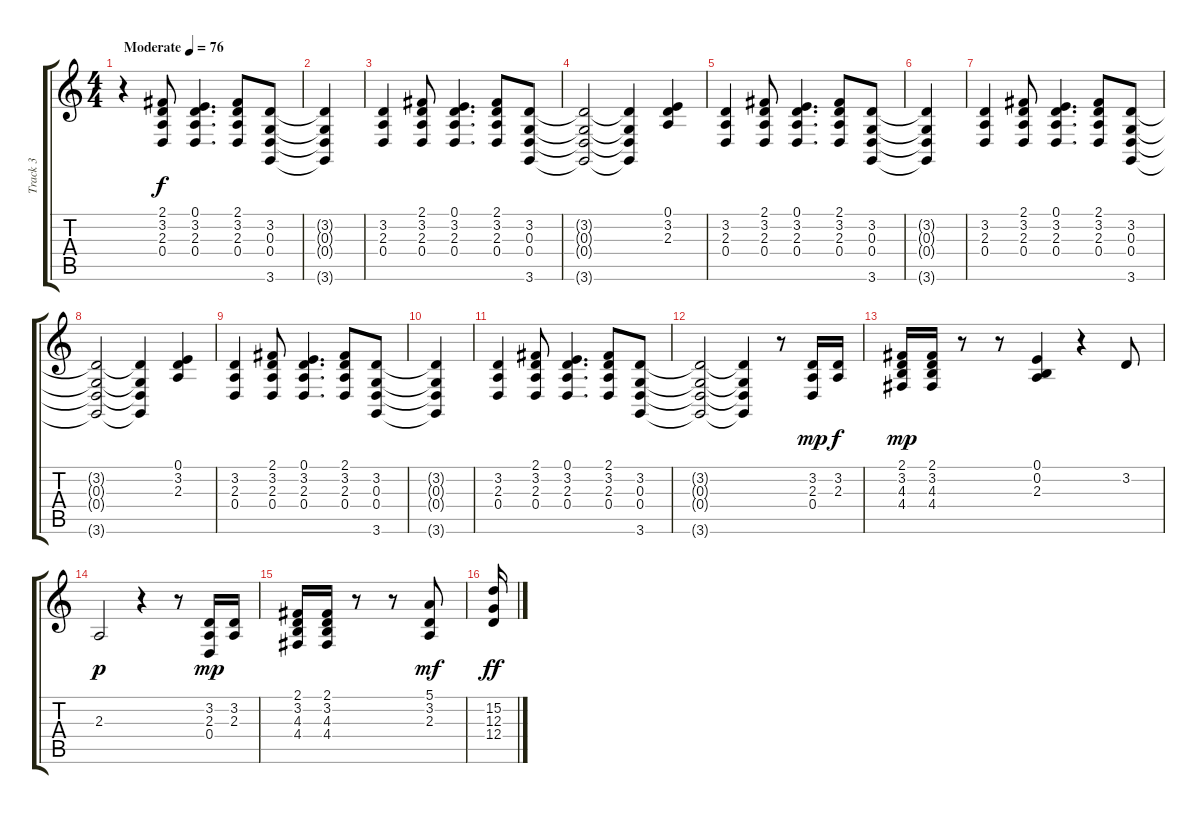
\track ("Track 3" "Track 3") {instrument fx1rain}
\staff {score tabs}
\tuning (E4 B3 G3 D3 A2 E2) {hide}
\ts (4 4)
\tempo (76 "Moderate")
\clef g2
\ks c
r.4{dy f instrument fx1rain} (2.1 3.2 2.3 0.4).8 (0.1 3.2 2.3 0.4).4{d} (2.1 3.2 2.3 0.4).8 (3.2 0.3 0.4 3.6).8 |
(3.2{t} 0.3{t} 0.4{t} 3.6{t}).4 |
(3.2 2.3 0.4).4 (2.1 3.2 2.3 0.4).8 (0.1 3.2 2.3 0.4).4{d} (2.1 3.2 2.3 0.4).8 (3.2 0.3 0.4 3.6).8 |
(3.2{t} 0.3{t} 0.4{t} 3.6{t}).2 (3.2{t} 0.3{t} 0.4{t} 3.6{t}).4 (0.1 3.2 2.3).4 |
(3.2 2.3 0.4).4 (2.1 3.2 2.3 0.4).8 (0.1 3.2 2.3 0.4).4{d} (2.1 3.2 2.3 0.4).8 (3.2 0.3 0.4 3.6).8 |
(3.2{t} 0.3{t} 0.4{t} 3.6{t}).4 |
(3.2 2.3 0.4).4 (2.1 3.2 2.3 0.4).8 (0.1 3.2 2.3 0.4).4{d} (2.1 3.2 2.3 0.4).8 (3.2 0.3 0.4 3.6).8 |
(3.2{t} 0.3{t} 0.4{t} 3.6{t}).2 (3.2{t} 0.3{t} 0.4{t} 3.6{t}).4 (0.1 3.2 2.3).4 |
(3.2 2.3 0.4).4 (2.1 3.2 2.3 0.4).8 (0.1 3.2 2.3 0.4).4{d} (2.1 3.2 2.3 0.4).8 (3.2 0.3 0.4 3.6).8 |
(3.2{t} 0.3{t} 0.4{t} 3.6{t}).4 |
(3.2 2.3 0.4).4 (2.1 3.2 2.3 0.4).8 (0.1 3.2 2.3 0.4).4{d} (2.1 3.2 2.3 0.4).8 (3.2 0.3 0.4 3.6).8 |
(3.2{t} 0.3{t} 0.4{t} 3.6{t}).2 (3.2{t} 0.3{t} 0.4{t} 3.6{t}).4 r.8{volume 11 balance 8 instrument pizzicatostrings} (3.2 2.3 0.4).16{dy mp} (3.2 2.3).16{dy f} |
(2.1 3.2 4.3 4.4).16{dy mp} (2.1 3.2 4.3 4.4).16 r.8 r.8 (0.1 0.2 2.3).4 r.4 3.2.8 |
2.3.2{dy p} r.4 r.8 (3.2 2.3 0.4).16{dy mp} (3.2 2.3).16 |
(2.1 3.2 4.3 4.4).16 (2.1 3.2 4.3 4.4).16 r.8 r.8 (5.1 3.2 2.3).8{dy mf} |
(15.2 12.3 12.4).16{dy ff balance 8 instrument stringensemble1}
